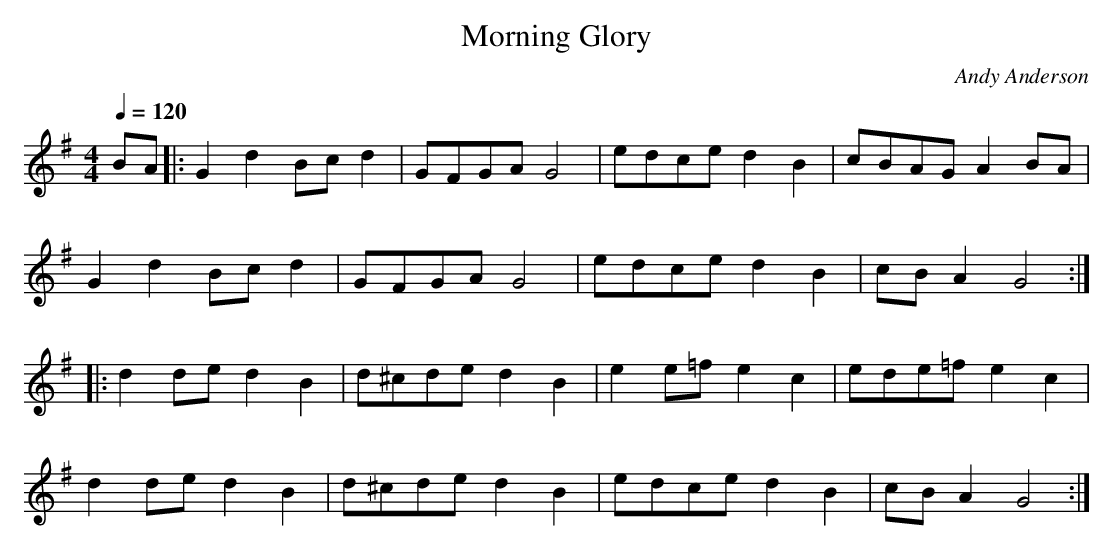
X:1
T: Morning Glory
C: Andy Anderson
M: 4/4
L: 1/8
Q:1/4=120
K:G
BA |: G2 d2 Bc d2 | GFGA G4 | edce d2 B2 | cBAG A2 BA |
      G2 d2 Bc d2 | GFGA G4 | edce d2 B2 | cB A2 G4 ::
d2 de d2 B2 | d^cde d2 B2 | e2 e=f e2 c2 | ede=f e2 c2 |
d2 de d2 B2 | d^cde d2 B2 | edce d2 B2 | cB A2 G4 :|
